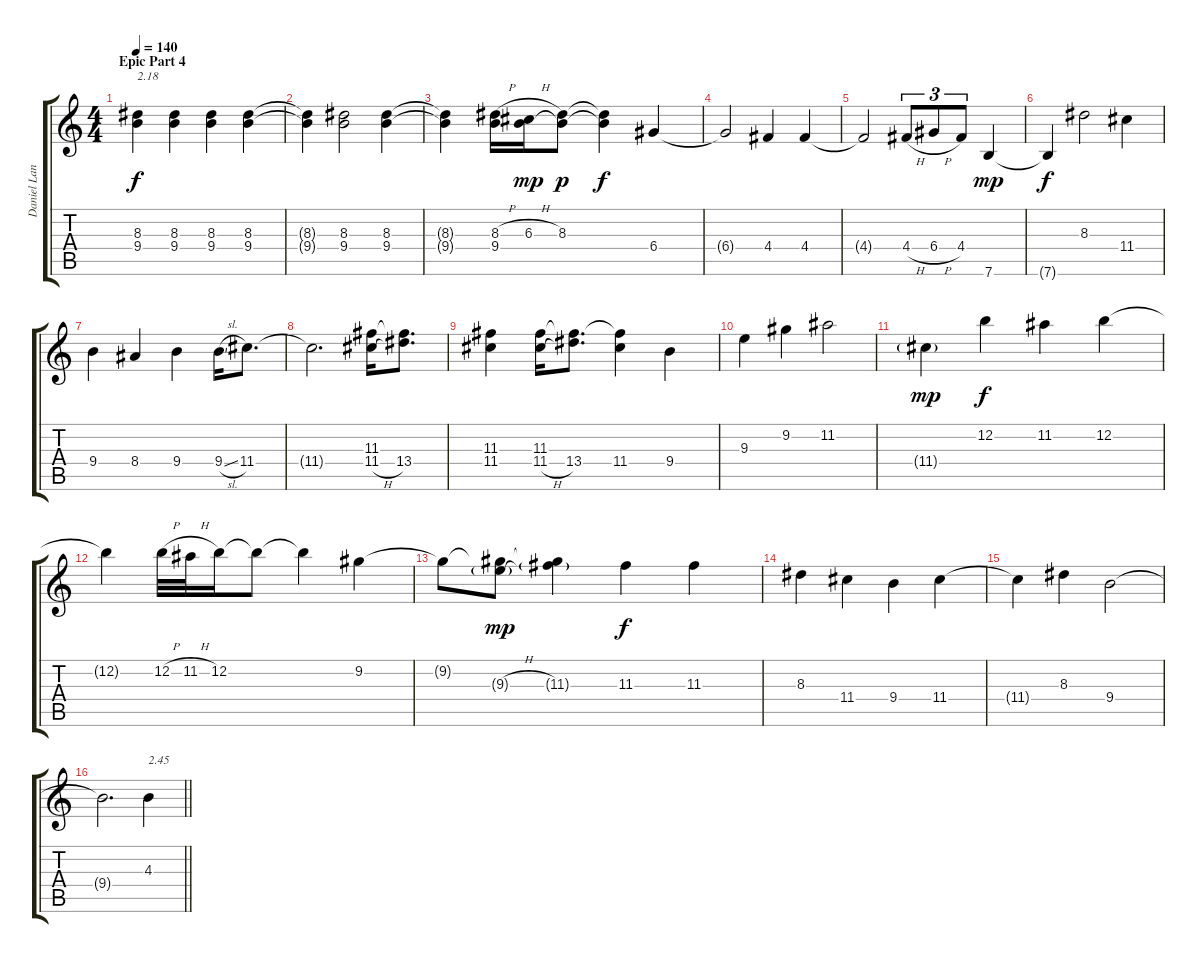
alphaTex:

\track ("Daniel Lanois " "Daniel Lan") {instrument electricguitarjazz}
\staff {score tabs}
\tuning (E4 B3 G3 D3 A2 E2) {hide}
\ts (4 4)
\section ("" "Epic Part 4")
\tempo 140
\clef g2
\ks c
(8.3 9.4).4{txt "2.18" dy f} (8.3 9.4).4 (8.3 9.4).4 (8.3 9.4).4 |
(8.3{t} 9.4{t}).4 (8.3 9.4).2 (8.3 9.4).4 |
(8.3{t} 9.4{t}).4 (8.3{h} 9.4).16 (6.3{h} 9.4{t}).16{dy mp} (8.3 9.4{t}).8{dy p} (8.3{t} 9.4{t}).4{dy f} 6.4.4 |
6.4{t}.2 4.4.4 4.4.4 |
4.4{t}.2 4.4{h}.8{tu (3 2)} 6.4{h}.8{tu (3 2)} 4.4.8{tu (3 2)} 7.6.4{dy mp} |
7.6{t}.4{dy f} 8.3.2 11.4.4 |
9.4.4 8.4.4 9.4.4 9.4{sl}.16 11.4.8{d} |
11.4{t}.2{d} (11.3 11.4{h}).16 (11.3{t} 13.4).8{d} |
(11.3 11.4).4 (11.3 11.4{h}).16 (11.3{t} 13.4).8{d} (11.3{t} 11.4).4 9.4.4 |
9.3.4 9.2.4 11.2.2 |
11.4{g}.4{dy mp} 12.2.4{dy f} 11.2.4 12.2.4 |
12.2{t}.4 12.2{h}.32 11.2{h}.32 12.2.16 12.2{t}.8 12.2{t}.4 9.2.4 |
9.2{t}.8 (9.2{t} 9.3{h g}).8{dy mp} (9.2{t} 11.3{g}).4 11.3.4{dy f} 11.3.4 |
8.3.4 11.4.4 9.4.4 11.4.4 |
11.4{t}.4 8.3.4 9.4.2 |
\barLineRight lightlight
9.4{t}.2{d} 4.3.4{txt "2.45"}
